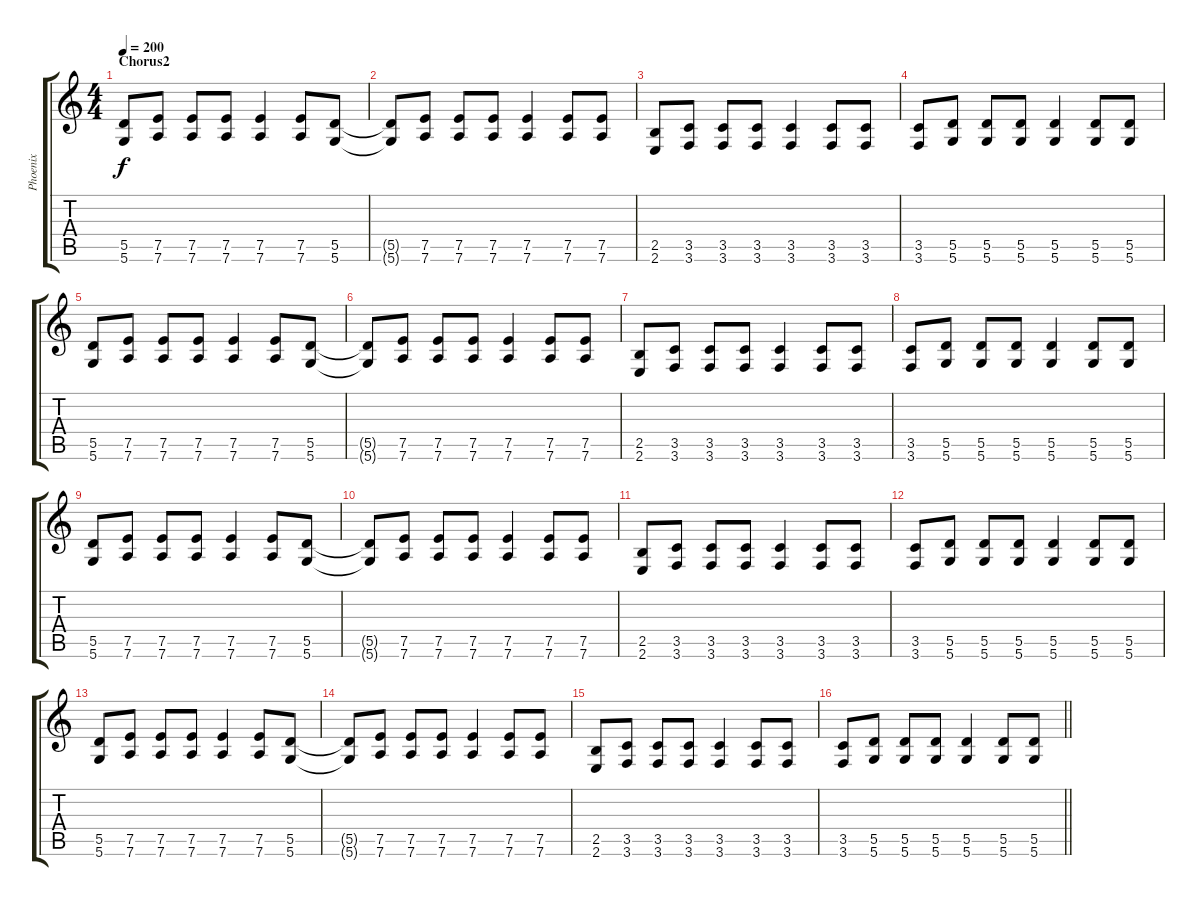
\track ("Phoenix" "Phoenix") {instrument distortionguitar}
\staff {score tabs}
\tuning (E4 B3 G3 D3 A2 D2) {hide}
\ts (4 4)
\section ("" "Chorus2")
\tempo 200
\clef g2
\ks c
(5.5 5.6).8{dy f} (7.5 7.6).8 (7.5 7.6).8 (7.5 7.6).8 (7.5 7.6).4 (7.5 7.6).8 (5.5 5.6).8 |
(5.5{t} 5.6{t}).8 (7.5 7.6).8 (7.5 7.6).8 (7.5 7.6).8 (7.5 7.6).4 (7.5 7.6).8 (7.5 7.6).8 |
(2.5 2.6).8 (3.5 3.6).8 (3.5 3.6).8 (3.5 3.6).8 (3.5 3.6).4 (3.5 3.6).8 (3.5 3.6).8 |
(3.5 3.6).8 (5.5 5.6).8 (5.5 5.6).8 (5.5 5.6).8 (5.5 5.6).4 (5.5 5.6).8 (5.5 5.6).8 |
(5.5 5.6).8 (7.5 7.6).8 (7.5 7.6).8 (7.5 7.6).8 (7.5 7.6).4 (7.5 7.6).8 (5.5 5.6).8 |
(5.5{t} 5.6{t}).8 (7.5 7.6).8 (7.5 7.6).8 (7.5 7.6).8 (7.5 7.6).4 (7.5 7.6).8 (7.5 7.6).8 |
(2.5 2.6).8 (3.5 3.6).8 (3.5 3.6).8 (3.5 3.6).8 (3.5 3.6).4 (3.5 3.6).8 (3.5 3.6).8 |
(3.5 3.6).8 (5.5 5.6).8 (5.5 5.6).8 (5.5 5.6).8 (5.5 5.6).4 (5.5 5.6).8 (5.5 5.6).8 |
(5.5 5.6).8 (7.5 7.6).8 (7.5 7.6).8 (7.5 7.6).8 (7.5 7.6).4 (7.5 7.6).8 (5.5 5.6).8 |
(5.5{t} 5.6{t}).8 (7.5 7.6).8 (7.5 7.6).8 (7.5 7.6).8 (7.5 7.6).4 (7.5 7.6).8 (7.5 7.6).8 |
(2.5 2.6).8 (3.5 3.6).8 (3.5 3.6).8 (3.5 3.6).8 (3.5 3.6).4 (3.5 3.6).8 (3.5 3.6).8 |
(3.5 3.6).8 (5.5 5.6).8 (5.5 5.6).8 (5.5 5.6).8 (5.5 5.6).4 (5.5 5.6).8 (5.5 5.6).8 |
(5.5 5.6).8 (7.5 7.6).8 (7.5 7.6).8 (7.5 7.6).8 (7.5 7.6).4 (7.5 7.6).8 (5.5 5.6).8 |
(5.5{t} 5.6{t}).8 (7.5 7.6).8 (7.5 7.6).8 (7.5 7.6).8 (7.5 7.6).4 (7.5 7.6).8 (7.5 7.6).8 |
(2.5 2.6).8 (3.5 3.6).8 (3.5 3.6).8 (3.5 3.6).8 (3.5 3.6).4 (3.5 3.6).8 (3.5 3.6).8 |
\barLineRight lightlight
(3.5 3.6).8 (5.5 5.6).8 (5.5 5.6).8 (5.5 5.6).8 (5.5 5.6).4 (5.5 5.6).8 (5.5 5.6).8
